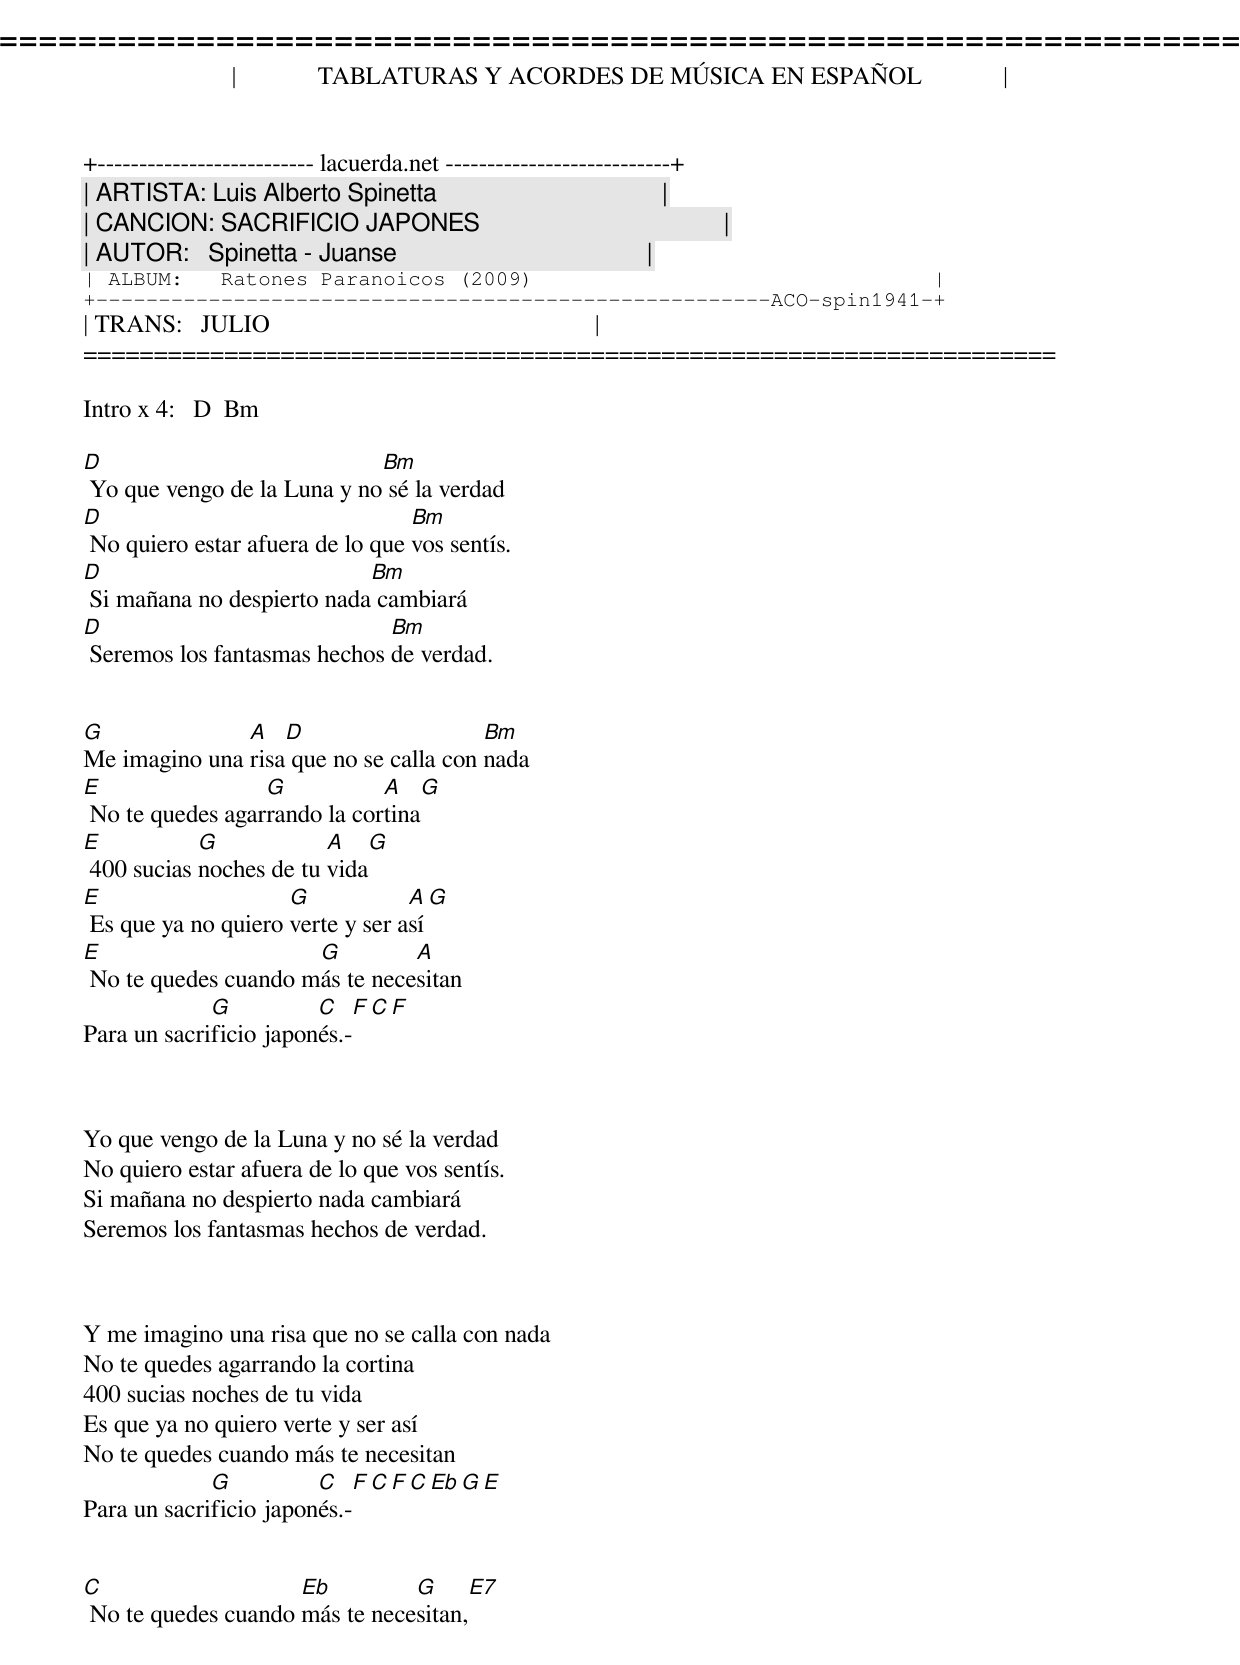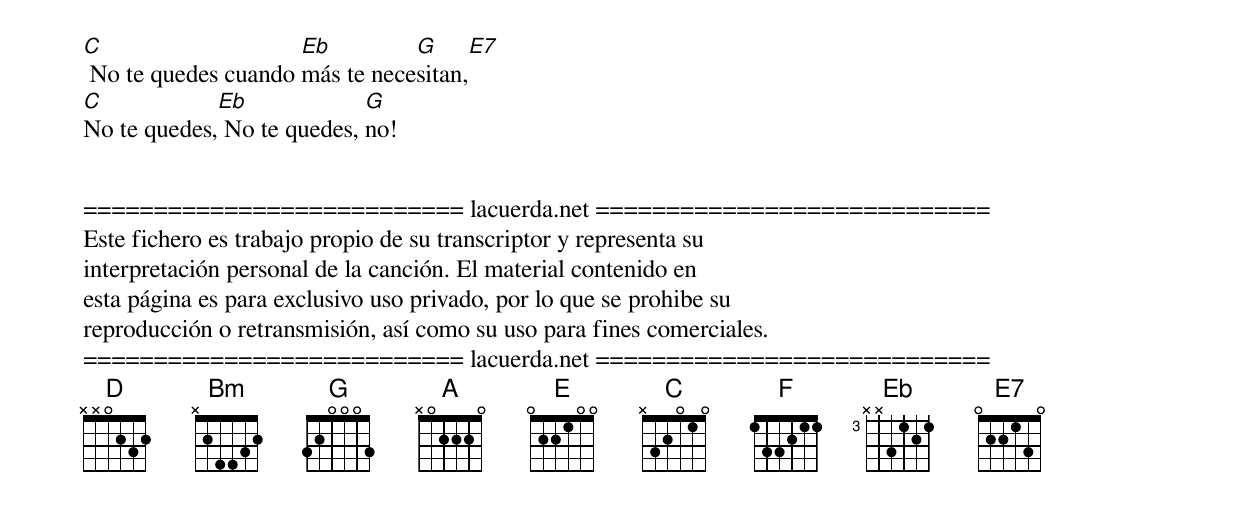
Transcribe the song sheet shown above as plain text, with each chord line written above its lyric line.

=====================================================================
|             TABLATURAS Y ACORDES DE MÚSICA EN ESPAÑOL             |
+-------------------------- lacuerda.net ---------------------------+
| ARTISTA: Luis Alberto Spinetta                                    |
| CANCION: SACRIFICIO JAPONES                                       |
| AUTOR:   Spinetta - Juanse                                        |
| ALBUM:   Ratones Paranoicos (2009)                                |
+------------------------------------------------------ACO-spin1941-+
| TRANS:   JULIO                                                    |
=====================================================================

Intro x 4:   D  Bm

D                            Bm
 Yo que vengo de la Luna y no sé la verdad
D                                 Bm
 No quiero estar afuera de lo que vos sentís.
D                           Bm
 Si mañana no despierto nada cambiará
D                             Bm
 Seremos los fantasmas hechos de verdad.


G              A   D                    Bm
Me imagino una risa que no se calla con nada
E                 G           A    G
 No te quedes agarrando la cortina
E           G            A    G
 400 sucias noches de tu vida
E                    G            A   G
 Es que ya no quiero verte y ser así
E                     G         A
 No te quedes cuando más te necesitan
             G          C   F  C  F
Para un sacrificio japonés.-



Yo que vengo de la Luna y no sé la verdad
No quiero estar afuera de lo que vos sentís.
Si mañana no despierto nada cambiará
Seremos los fantasmas hechos de verdad.



Y me imagino una risa que no se calla con nada
No te quedes agarrando la cortina
400 sucias noches de tu vida
Es que ya no quiero verte y ser así
No te quedes cuando más te necesitan
             G          C   F  C  F   C  Eb  G  E
Para un sacrificio japonés.-


C                    Eb         G     E7
 No te quedes cuando más te necesitan,
C                    Eb         G     E7
 No te quedes cuando más te necesitan,
C            Eb             G
No te quedes, No te quedes, no!


=========================== lacuerda.net ============================
Este fichero es trabajo propio de su transcriptor y representa su
interpretación personal de la canción. El material contenido en
esta página es para exclusivo uso privado, por lo que se prohibe su
reproducción o retransmisión, así como su uso para fines comerciales.
=========================== lacuerda.net ============================
